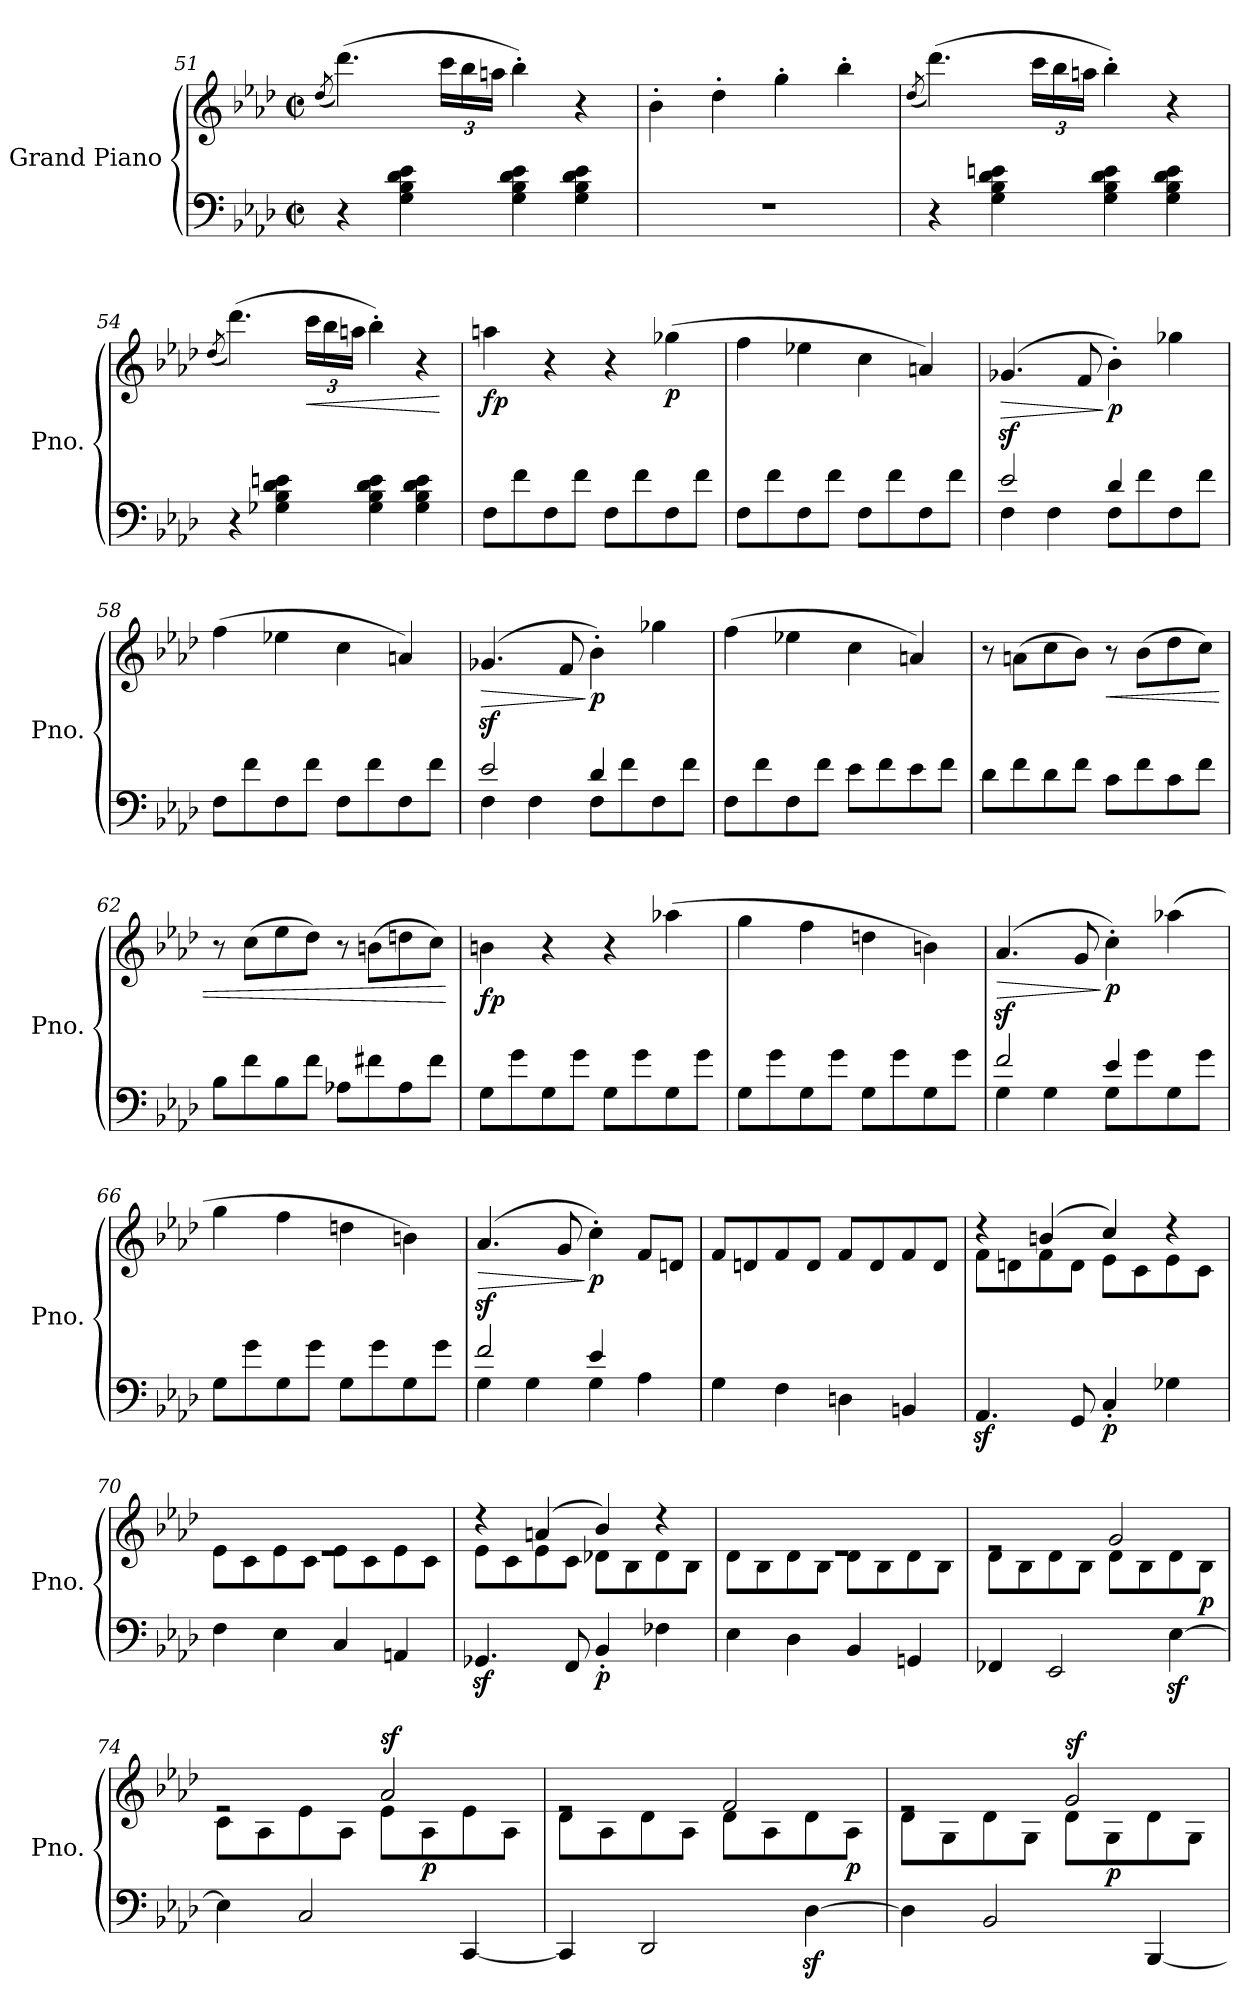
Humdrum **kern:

**kern	**kern	**dynam
*part1	*part1	*part1
*staff2	*staff1	*staff1/2
*I"Grand Piano	*	*
*I'Pno.	*	*
*clefF4	*clefG2	*
*k[b-e-a-d-]	*k[b-e-a-d-]	*
*M2/2	*M2/2	*
*met(c|)	*met(c|)	*
=51	=51	=51
.	(<8qdd-/	.
4r	(>4.ddd-\)	.
4G\ 4B-\ 4d-\ 4e-\	.	.
*	*Xbrackettup	*
.	24ccc\LL	.
.	24bb-\	.
.	24aan\JJ	.
4G\ 4B-\ 4d-\ 4e-\	4bb-'\)	.
4G\ 4B-\ 4d-\ 4e-\	4r	.
!!LO:LB:g=z
=52	=52	=52
1r	4b-'\	.
.	4dd-'\	.
.	4gg'\	.
.	4bb-'\	.
=53	=53	=53
.	(<8qdd-/	.
4r	(>4.ddd-\)	.
4G\ 4B-\ 4d-\ 4en\	.	.
.	24ccc\LL	.
.	24bb-\	.
.	24aan\JJ	.
4G\ 4B-\ 4d-\ 4e\	4bb-'\)	.
4G\ 4B-\ 4d-\ 4e\	4r	.
=54	=54	=54
.	(<8qdd-/	.
4r	(>4.ddd-\)	.
4G-X\ 4B-\ 4d-\ 4en\	.	.
!	!	!LO:HP:b
.	24ccc\LL	<
.	24bb-\	.
.	24aan\JJ	.
4G-\ 4B-\ 4d-\ 4e\	4bb-'\)	.
4G-\ 4B-\ 4d-\ 4e\	4r	.
.	.	[
=55	=55	=55
!	!	!LO:DY:b
8F\L	4aan\	fp
8f\	.	.
8F\	4r	.
8f\J	.	.
8F\L	4r	.
8f\	.	.
!	!	!LO:DY:b
8F\	(>4gg-X\	p
8f\J	.	.
=56	=56	=56
8F\L	4ff\	.
8f\	.	.
8F\	4ee-X\	.
8f\J	.	.
8F\L	4cc\	.
8f\	.	.
8F\	4an/)	.
8f\J	.	.
!!LO:LB:g=z
=57	=57	=57
*^	*	*
!	!	!	!LO:HP:b
4F\	2e-/	(<4.g-Xz</	>
4F\	.	.	.
.	.	8f/	.
!	!	!	!LO:DY:n=1:b
8F\L	4d-/	4b-'\)	] p
8f\	.	.	.
8F\	4ryy	4gg-X\	.
8f\J	.	.	.
*v	*v	*	*
=58	=58	=58
8F\L	(>4ff\	.
8f\	.	.
8F\	4ee-X\	.
8f\J	.	.
8F\L	4cc\	.
8f\	.	.
8F\	4an/)	.
8f\J	.	.
=59	=59	=59
*^	*	*
!	!	!	!LO:HP:b
4F\	2e-/	(<4.g-Xz</	>
4F\	.	.	.
.	.	8f/	.
!	!	!	!LO:DY:n=1:b
8F\L	4d-/	4b-'\)	] p
8f\	.	.	.
8F\	4ryy	4gg-X\	.
8f\J	.	.	.
*v	*v	*	*
=60	=60	=60
8F\L	(>4ff\	.
8f\	.	.
8F\	4ee-X\	.
8f\J	.	.
8e-\L	4cc\	.
8f\	.	.
8e-\	4an/)	.
8f\J	.	.
=61	=61	=61
8d-\L	8r	.
8f\	(>8an\L	.
8d-\	8cc\	.
8f\J	8b-\J)	.
!	!	!LO:HP:b
8c\L	8r	<
8f\	(>8b-\L	.
8c\	8dd-\	.
8f\J	8cc\J)	.
=62	=62	=62
8B-\L	8r	.
8f\	(>8cc\L	.
8B-\	8ee-\	.
8f\J	8dd-\J)	.
8A-X\L	8r	.
8f#X\	(>8bn\L	.
8A-\	8ddn\	.
8f#\J	8cc\J)	.
.	.	[
!!LO:PB:g=z
=63	=63	=63
!	!	!LO:DY:b
8G\L	4bn\	fp
8g\	.	.
8G\	4r	.
8g\J	.	.
8G\L	4r	.
8g\	.	.
8G\	(>4aa-X\	.
8g\J	.	.
=64	=64	=64
8G\L	4gg\	.
8g\	.	.
8G\	4ff\	.
8g\J	.	.
8G\L	4ddn\	.
8g\	.	.
8G\	4bn\)	.
8g\J	.	.
=65	=65	=65
*^	*	*
!	!	!	!LO:HP:b
4G\	2f/	(>4.a-z</	>
4G\	.	.	.
.	.	8g/	.
!	!	!	!LO:DY:n=1:b
8G\L	4e-/	4cc'\)	] p
8g\	.	.	.
8G\	4ryy	(>4aa-X\	.
8g\J	.	.	.
*v	*v	*	*
=66	=66	=66
8G\L	4gg\	.
8g\	.	.
8G\	4ff\	.
8g\J	.	.
8G\L	4ddn\	.
8g\	.	.
8G\	4bn\)	.
8g\J	.	.
=67	=67	=67
*^	*	*
!	!	!	!LO:HP:b
4G\	2f/	(>4.a-z</	>
4G\	.	.	.
.	.	8g/	.
!	!	!	!LO:DY:n=1:b
4G\	4e-/	4cc'\)	] p
4A-\	4ryy	8f/L	.
.	.	8dn/J	.
*v	*v	*	*
=68	=68	=68
4G\	8f/L	.
.	8dn/	.
4F\	8f/	.
.	8d/J	.
4Dn\	8f/L	.
.	8d/	.
4BBn/	8f/	.
.	8d/J	.
!!LO:LB:g=z
=69	=69	=69
*	*^	*
4.AA-z</	4r	8f\L	.
.	.	8dn\	.
.	(>4bn/	8f\	.
8GG/	.	8d\J	.
!	!	!	!LO:DY:b=2
4C'/	4cc/)	8e-\L	p
.	.	8c\	.
4G-X\	4r	8e-\	.
.	.	8c\J	.
=70	=70	=70	=70
4F\	1re	8e-\L	.
.	.	8c\	.
4E-\	.	8e-\	.
.	.	8c\J	.
4C/	.	8e-\L	.
.	.	8c\	.
4AAn/	.	8e-\	.
.	.	8c\J	.
=71	=71	=71	=71
4.GG-Xz</	4r	8e-\L	.
.	.	8c\	.
.	(>4an/	8e-\	.
8FF/	.	8c\J	.
!	!	!	!LO:DY:b=2
4BB-'/	4b-/)	8d-X\L	p
.	.	8B-\	.
4F-X\	4r	8d-\	.
.	.	8B-\J	.
=72	=72	=72	=72
4E-\	1re	8d-\L	.
.	.	8B-\	.
4D-\	.	8d-\	.
.	.	8B-\J	.
4BB-/	.	8d-\L	.
.	.	8B-\	.
4GGn/	.	8d-\	.
.	.	8B-\J	.
=73	=73	=73	=73
4FF-X/	2re	8d-\L	.
.	.	8B-\	.
2EE-/	.	8d-\	.
.	.	8B-\J	.
.	2g/	8d-\L	.
.	.	8B-\	.
[4E-z<\	.	8d-\	.
!	!	!	!LO:DY:b
.	.	8B-\J	p
!!LO:LB:g=z	!!
=74	=74	=74	=74
4E-\]	2re	8c\L	.
.	.	8A-\	.
2C/	.	8e-\	.
.	.	8A-\J	.
!	!	!	!LO:DY:a
.	2a-/	8e-\L	sf
!	!	!	!LO:DY:b
.	.	8A-\	p
[4CC/	.	8e-\	.
.	.	8A-\J	.
=75	=75	=75	=75
4CC/]	2re	8d-\L	.
.	.	8A-\	.
2DD-/	.	8d-\	.
.	.	8A-\J	.
.	2f/	8d-\L	.
.	.	8A-\	.
[4D-z<\	.	8d-\	.
!	!	!	!LO:DY:b
.	.	8A-\J	p
=76	=76	=76	=76
4D-\]	2re	8d-\L	.
.	.	8G\	.
2BB-/	.	8d-\	.
.	.	8G\J	.
!	!	!	!LO:DY:a
.	2g/	8d-\L	sf
!	!	!	!LO:DY:b
.	.	8G\	p
[4BBB-/	.	8d-\	.
.	.	8G\J	.
*	*v	*v	*
=	=	=
*-	*-	*-
